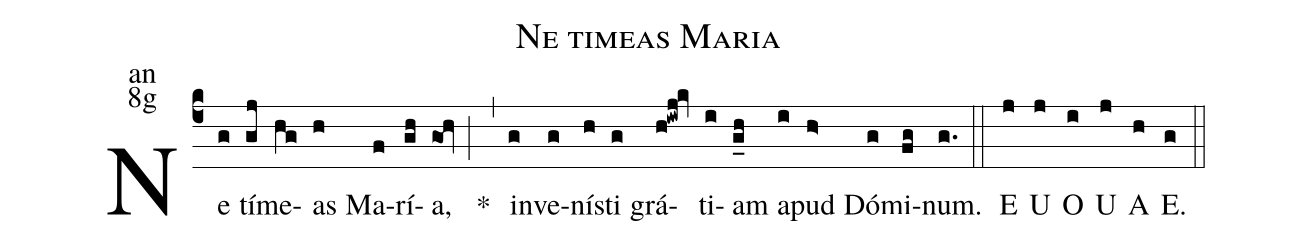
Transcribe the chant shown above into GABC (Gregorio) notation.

name:Ne timeas Maria;
office-part:an;
mode:8g;
%%
(c4) Ne(g) tí(gj)me(hg)as(h) Ma(f)rí(gh)a,(goh) (;)
<sp>*</sp>(,) in(g)ve(g)ní(h)sti(g) grá(h!iwj!kv)ti(i)am(g_h) a(i)pud(h>) Dó(g)mi(fg)num.(g.) (::)
<eu>  E(j) U(j) O(i) U(j) A(h) E.(g) </eu> (::)
